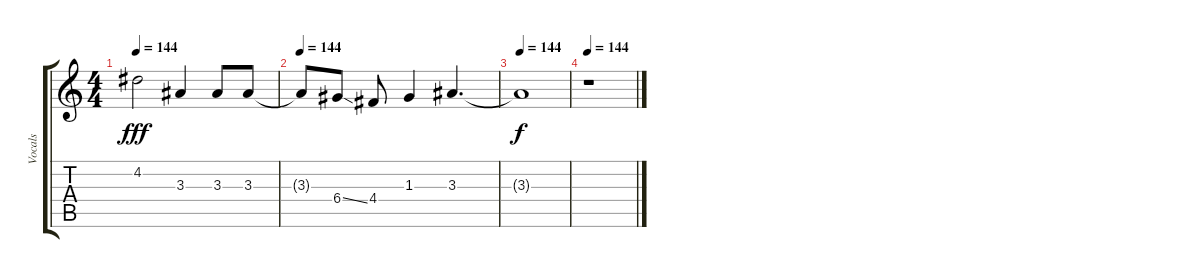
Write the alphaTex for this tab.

\track ("Vocals" "Vocals") {instrument acousticguitarsteel}
\staff {score tabs}
\tuning (E4 B3 G3 D3 A2 E2) {hide}
\ts (4 4)
\tempo 144
\clef g2
\ks c
4.2.2{dy fff} 3.3.4 3.3.8 3.3.8 |
\tempo 144
3.3{t}.8 6.4{ss}.8 4.4.8 1.3.4 3.3.4{d} |
\tempo 144
3.3{t}.1{dy f} |
\tempo 144
r.1
